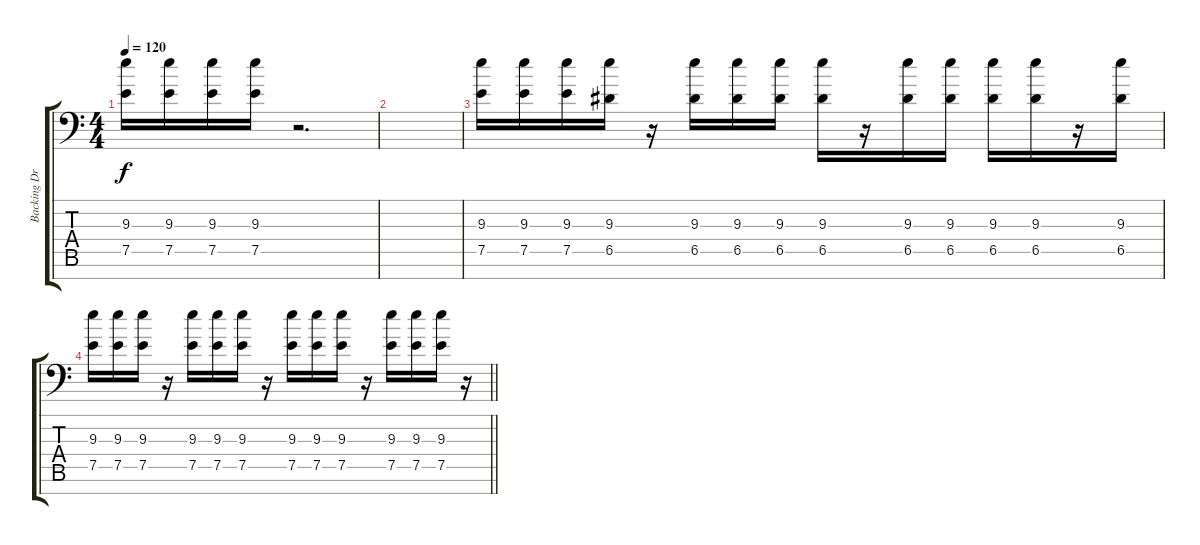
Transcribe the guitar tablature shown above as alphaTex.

\track ("Backing Dropped A" "Backing Dr") {instrument distortionguitar}
\staff {score tabs}
\tuning (E4 B3 G3 D3 A2 E2 A1) {hide}
\ts (4 4)
\tempo 120
\clef f4
\ks c
(9.3 7.5).16{dy f} (9.3 7.5).16 (9.3 7.5).16 (9.3 7.5).16 r.2{d} |
|
(9.3 7.5).16 (9.3 7.5).16 (9.3 7.5).16 (9.3 6.5).16 r.16 (9.3 6.5).16 (9.3 6.5).16 (9.3 6.5).16 (9.3 6.5).16 r.16 (9.3 6.5).16 (9.3 6.5).16 (9.3 6.5).16 (9.3 6.5).16 r.16 (9.3 6.5).16 |
\barLineRight lightlight
(9.3 7.5).16 (9.3 7.5).16 (9.3 7.5).16 r.16 (9.3 7.5).16 (9.3 7.5).16 (9.3 7.5).16 r.16 (9.3 7.5).16 (9.3 7.5).16 (9.3 7.5).16 r.16 (9.3 7.5).16 (9.3 7.5).16 (9.3 7.5).16 r.16
